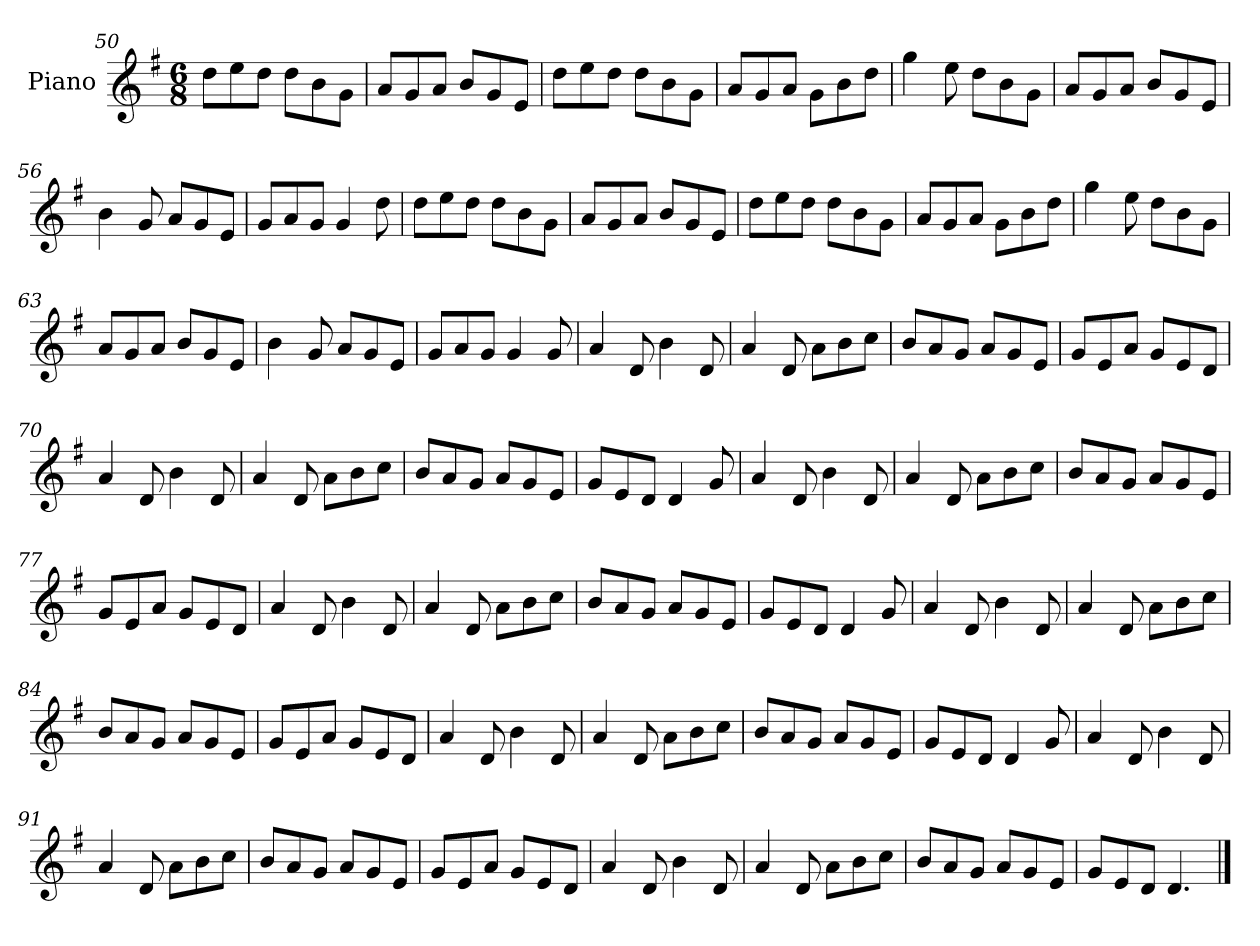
**kern
*part1
*staff1
*I"Piano
*I'Pno
*clefG2
*k[f#]
*M6/8
=50
8dd\L
8ee\
8dd\J
8dd\L
8b\
8g\J
=51
8a/L
8g/
8a/J
8b/L
8g/
8e/J
=52
8dd\L
8ee\
8dd\J
8dd\L
8b\
8g\J
=53
8a/L
8g/
8a/J
8g\L
8b\
8dd\J
=54
4gg\
8ee\
8dd\L
8b\
8g\J
=55
8a/L
8g/
8a/J
8b/L
8g/
8e/J
=56
4b\
8g/
8a/L
8g/
8e/J
=57
8g/L
8a/
8g/J
4g/
8dd\
=58
8dd\L
8ee\
8dd\J
8dd\L
8b\
8g\J
=59
8a/L
8g/
8a/J
8b/L
8g/
8e/J
=60
8dd\L
8ee\
8dd\J
8dd\L
8b\
8g\J
=61
8a/L
8g/
8a/J
8g\L
8b\
8dd\J
=62
4gg\
8ee\
8dd\L
8b\
8g\J
=63
8a/L
8g/
8a/J
8b/L
8g/
8e/J
=64
4b\
8g/
8a/L
8g/
8e/J
=65
8g/L
8a/
8g/J
4g/
8g/
=66
4a/
8d/
4b\
8d/
=67
4a/
8d/
8a\L
8b\
8cc\J
=68
8b/L
8a/
8g/J
8a/L
8g/
8e/J
=69
8g/L
8e/
8a/J
8g/L
8e/
8d/J
=70
4a/
8d/
4b\
8d/
=71
4a/
8d/
8a\L
8b\
8cc\J
=72
8b/L
8a/
8g/J
8a/L
8g/
8e/J
=73
8g/L
8e/
8d/J
4d/
8g/
=74
4a/
8d/
4b\
8d/
=75
4a/
8d/
8a\L
8b\
8cc\J
=76
8b/L
8a/
8g/J
8a/L
8g/
8e/J
=77
8g/L
8e/
8a/J
8g/L
8e/
8d/J
=78
4a/
8d/
4b\
8d/
=79
4a/
8d/
8a\L
8b\
8cc\J
=80
8b/L
8a/
8g/J
8a/L
8g/
8e/J
=81
8g/L
8e/
8d/J
4d/
8g/
=82
4a/
8d/
4b\
8d/
=83
4a/
8d/
8a\L
8b\
8cc\J
=84
8b/L
8a/
8g/J
8a/L
8g/
8e/J
=85
8g/L
8e/
8a/J
8g/L
8e/
8d/J
=86
4a/
8d/
4b\
8d/
=87
4a/
8d/
8a\L
8b\
8cc\J
=88
8b/L
8a/
8g/J
8a/L
8g/
8e/J
=89
8g/L
8e/
8d/J
4d/
8g/
=90
4a/
8d/
4b\
8d/
=91
4a/
8d/
8a\L
8b\
8cc\J
=92
8b/L
8a/
8g/J
8a/L
8g/
8e/J
=93
8g/L
8e/
8a/J
8g/L
8e/
8d/J
=94
4a/
8d/
4b\
8d/
=95
4a/
8d/
8a\L
8b\
8cc\J
=96
8b/L
8a/
8g/J
8a/L
8g/
8e/J
=97
8g/L
8e/
8d/J
4.d/
==
*-
